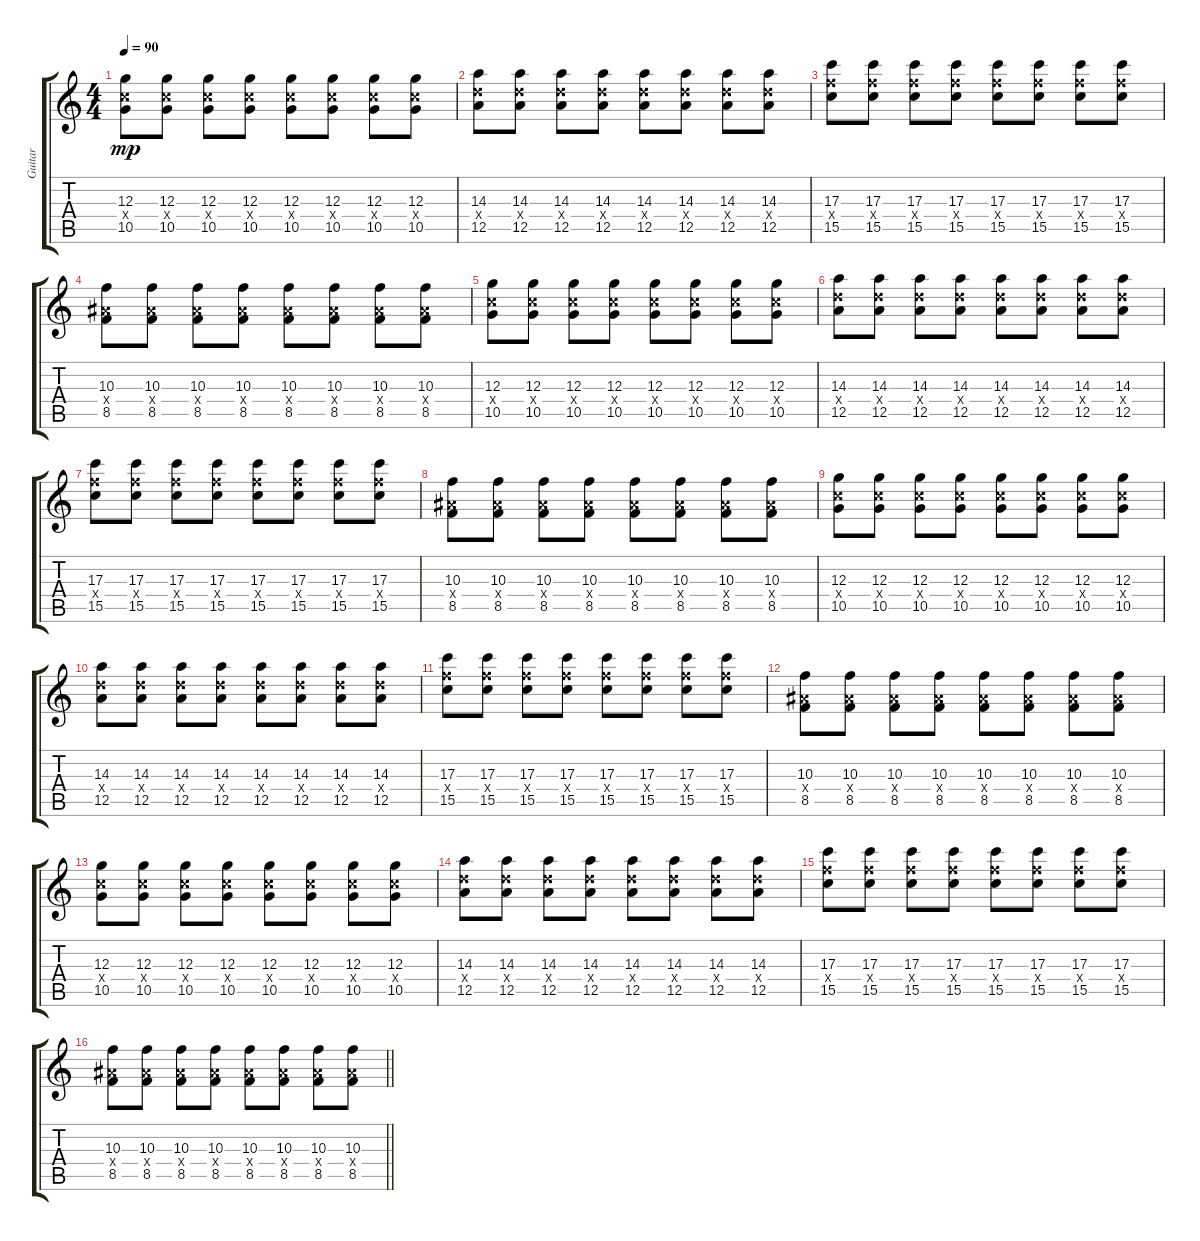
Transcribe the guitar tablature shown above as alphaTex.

\track ("Guitar" "Guitar") {instrument distortionguitar}
\staff {score tabs}
\tuning (E4 B3 G3 D3 A2 D2) {hide}
\ts (4 4)
\section ("" "")
\tempo 90
\clef g2
\ks c
(12.3 10.4{x} 10.5).8{dy mp} (12.3 10.4{x} 10.5).8 (12.3 10.4{x} 10.5).8 (12.3 10.4{x} 10.5).8 (12.3 10.4{x} 10.5).8 (12.3 10.4{x} 10.5).8 (12.3 10.4{x} 10.5).8 (12.3 10.4{x} 10.5).8 |
(14.3 12.4{x} 12.5).8 (14.3 12.4{x} 12.5).8 (14.3 12.4{x} 12.5).8 (14.3 12.4{x} 12.5).8 (14.3 12.4{x} 12.5).8 (14.3 12.4{x} 12.5).8 (14.3 12.4{x} 12.5).8 (14.3 12.4{x} 12.5).8 |
(17.3 15.4{x} 15.5).8 (17.3 15.4{x} 15.5).8 (17.3 15.4{x} 15.5).8 (17.3 15.4{x} 15.5).8 (17.3 15.4{x} 15.5).8 (17.3 15.4{x} 15.5).8 (17.3 15.4{x} 15.5).8 (17.3 15.4{x} 15.5).8 |
(10.3 8.4{x} 8.5).8 (10.3 8.4{x} 8.5).8 (10.3 8.4{x} 8.5).8 (10.3 8.4{x} 8.5).8 (10.3 8.4{x} 8.5).8 (10.3 8.4{x} 8.5).8 (10.3 8.4{x} 8.5).8 (10.3 8.4{x} 8.5).8 |
(12.3 10.4{x} 10.5).8 (12.3 10.4{x} 10.5).8 (12.3 10.4{x} 10.5).8 (12.3 10.4{x} 10.5).8 (12.3 10.4{x} 10.5).8 (12.3 10.4{x} 10.5).8 (12.3 10.4{x} 10.5).8 (12.3 10.4{x} 10.5).8 |
(14.3 12.4{x} 12.5).8 (14.3 12.4{x} 12.5).8 (14.3 12.4{x} 12.5).8 (14.3 12.4{x} 12.5).8 (14.3 12.4{x} 12.5).8 (14.3 12.4{x} 12.5).8 (14.3 12.4{x} 12.5).8 (14.3 12.4{x} 12.5).8 |
(17.3 15.4{x} 15.5).8 (17.3 15.4{x} 15.5).8 (17.3 15.4{x} 15.5).8 (17.3 15.4{x} 15.5).8 (17.3 15.4{x} 15.5).8 (17.3 15.4{x} 15.5).8 (17.3 15.4{x} 15.5).8 (17.3 15.4{x} 15.5).8 |
(10.3 8.4{x} 8.5).8 (10.3 8.4{x} 8.5).8 (10.3 8.4{x} 8.5).8 (10.3 8.4{x} 8.5).8 (10.3 8.4{x} 8.5).8 (10.3 8.4{x} 8.5).8 (10.3 8.4{x} 8.5).8 (10.3 8.4{x} 8.5).8 |
(12.3 10.4{x} 10.5).8 (12.3 10.4{x} 10.5).8 (12.3 10.4{x} 10.5).8 (12.3 10.4{x} 10.5).8 (12.3 10.4{x} 10.5).8 (12.3 10.4{x} 10.5).8 (12.3 10.4{x} 10.5).8 (12.3 10.4{x} 10.5).8 |
(14.3 12.4{x} 12.5).8 (14.3 12.4{x} 12.5).8 (14.3 12.4{x} 12.5).8 (14.3 12.4{x} 12.5).8 (14.3 12.4{x} 12.5).8 (14.3 12.4{x} 12.5).8 (14.3 12.4{x} 12.5).8 (14.3 12.4{x} 12.5).8 |
(17.3 15.4{x} 15.5).8 (17.3 15.4{x} 15.5).8 (17.3 15.4{x} 15.5).8 (17.3 15.4{x} 15.5).8 (17.3 15.4{x} 15.5).8 (17.3 15.4{x} 15.5).8 (17.3 15.4{x} 15.5).8 (17.3 15.4{x} 15.5).8 |
(10.3 8.4{x} 8.5).8 (10.3 8.4{x} 8.5).8 (10.3 8.4{x} 8.5).8 (10.3 8.4{x} 8.5).8 (10.3 8.4{x} 8.5).8 (10.3 8.4{x} 8.5).8 (10.3 8.4{x} 8.5).8 (10.3 8.4{x} 8.5).8 |
(12.3 10.4{x} 10.5).8 (12.3 10.4{x} 10.5).8 (12.3 10.4{x} 10.5).8 (12.3 10.4{x} 10.5).8 (12.3 10.4{x} 10.5).8 (12.3 10.4{x} 10.5).8 (12.3 10.4{x} 10.5).8 (12.3 10.4{x} 10.5).8 |
(14.3 12.4{x} 12.5).8 (14.3 12.4{x} 12.5).8 (14.3 12.4{x} 12.5).8 (14.3 12.4{x} 12.5).8 (14.3 12.4{x} 12.5).8 (14.3 12.4{x} 12.5).8 (14.3 12.4{x} 12.5).8 (14.3 12.4{x} 12.5).8 |
(17.3 15.4{x} 15.5).8 (17.3 15.4{x} 15.5).8 (17.3 15.4{x} 15.5).8 (17.3 15.4{x} 15.5).8 (17.3 15.4{x} 15.5).8 (17.3 15.4{x} 15.5).8 (17.3 15.4{x} 15.5).8 (17.3 15.4{x} 15.5).8 |
\barLineRight lightlight
(10.3 8.4{x} 8.5).8 (10.3 8.4{x} 8.5).8 (10.3 8.4{x} 8.5).8 (10.3 8.4{x} 8.5).8 (10.3 8.4{x} 8.5).8 (10.3 8.4{x} 8.5).8 (10.3 8.4{x} 8.5).8 (10.3 8.4{x} 8.5).8
